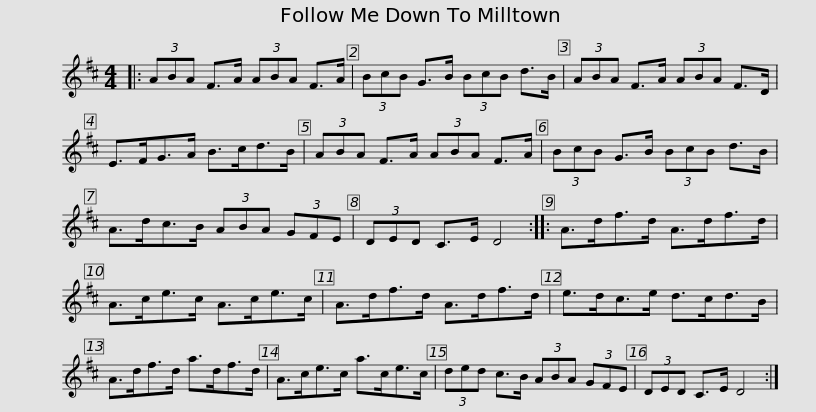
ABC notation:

X:1
L:1/8
M:4/4
I:linebreak $
K:D
V:1 treble
V:1
|: (3ABA F>A (3ABA F>A | (3BcB G>B (3BcB d>B | (3ABA F>A (3ABA F>D | E>FG>A B>cd>B |$ (3ABA F>A (3ABA F>A | %5
 (3BcB G>B (3BcB d>B | A>dc>B (3ABA (3GFE | (3DED C>E D4 ::$ A>df>d A>df>d | A>ce>c A>ce>c | %10
 A>df>d A>df>d | e>dc>e d>cd>B |$ A>df>d a>df>d | A>ce>c a>ce>c | (3ded c>B (3ABA (3GFE | %15
 (3DED C>E D4 :| %16
